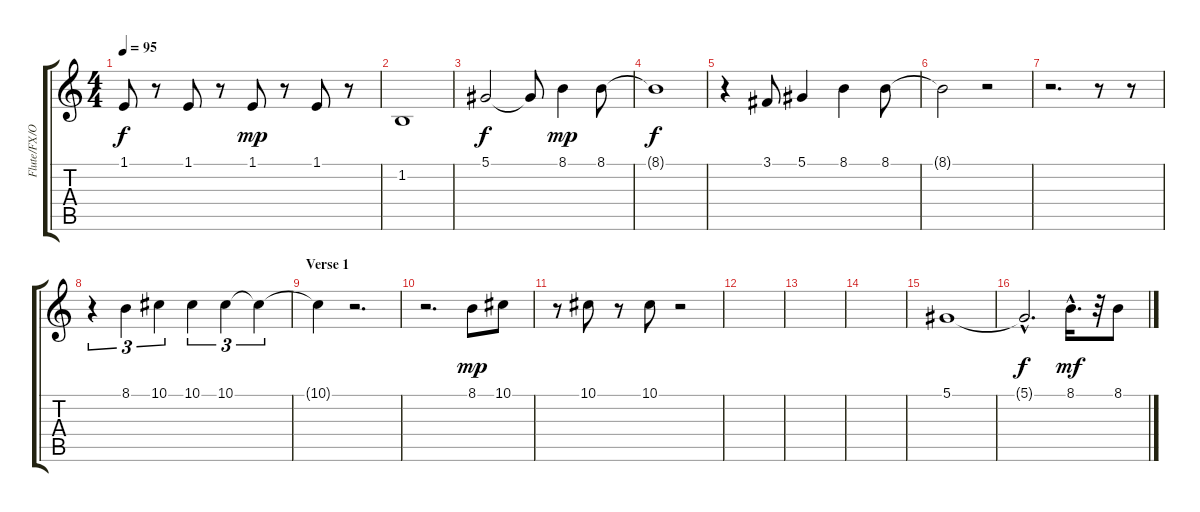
\track ("Flute/FX/Other Instr." "Flute/FX/O") {instrument flute}
\staff {score tabs}
\tuning (Eb4 Bb3 Gb3 Db3 Ab2 Eb2) {hide}
\ts (4 4)
\tempo 95
\clef g2
\ks c
1.1.8{dy f instrument flute} r.8 1.1.8 r.8 1.1.8{dy mp} r.8 1.1.8 r.8 |
1.2.1 |
5.1.2{dy f} 5.1{t}.8 8.1.4{dy mp} 8.1.8 |
8.1{t}.1{dy f} |
r.4{volume 5} 3.1.8 5.1.4 8.1.4 8.1.8 |
8.1{t}.2 r.2 |
r.2{d} r.8 r.8 |
r.4{tu (3 2) volume 4} 8.1.4{tu (3 2)} 10.1.4{tu (3 2)} 10.1.4{tu (3 2)} 10.1.4{tu (3 2)} 10.1{t}.4{tu (3 2)} |
\section ("" "Verse 1")
10.1{t}.4 r.2{d} |
r.2{d} 8.1.8{dy mp volume 8 instrument flute} 10.1.8 |
r.8 10.1.8 r.8 10.1.8 r.2 |
|
|
|
5.1.1 |
5.1{hac t}.2{d dy f} 8.1{hac}.16{d dy mf} r.32 8.1.8
